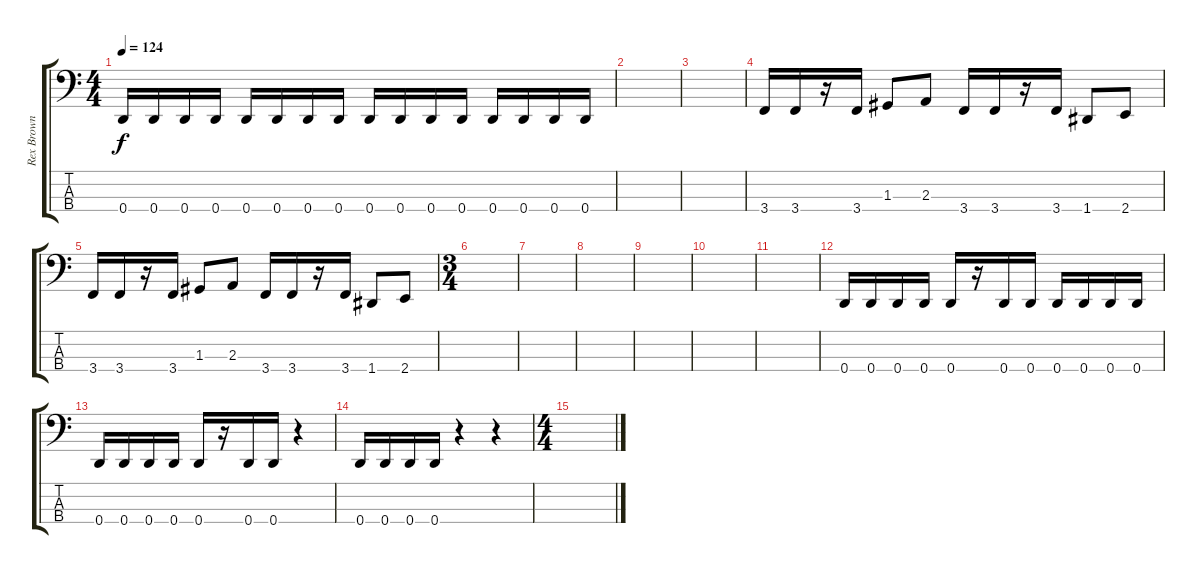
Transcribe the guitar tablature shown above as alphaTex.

\track ("Rex Brown (Bass)" "Rex Brown ") {instrument electricbasspick}
\staff {score tabs}
\tuning (F2 C2 G1 D1) {hide}
\ts (4 4)
\tempo 124
\clef f4
\ks c
0.4.16{dy f} 0.4.16 0.4.16 0.4.16 0.4.16 0.4.16 0.4.16 0.4.16 0.4.16 0.4.16 0.4.16 0.4.16 0.4.16 0.4.16 0.4.16 0.4.16 |
|
|
3.4.16 3.4.16 r.16 3.4.16 1.3.8 2.3.8 3.4.16 3.4.16 r.16 3.4.16 1.4.8 2.4.8 |
3.4.16 3.4.16 r.16 3.4.16 1.3.8 2.3.8 3.4.16 3.4.16 r.16 3.4.16 1.4.8 2.4.8 |
\ts (3 4)
|
|
|
|
|
|
0.4.16 0.4.16 0.4.16 0.4.16 0.4.16 r.16 0.4.16 0.4.16 0.4.16 0.4.16 0.4.16 0.4.16 |
0.4.16 0.4.16 0.4.16 0.4.16 0.4.16 r.16 0.4.16 0.4.16 r.4 |
0.4.16 0.4.16 0.4.16 0.4.16 r.4 r.4 |
\ts (4 4)
